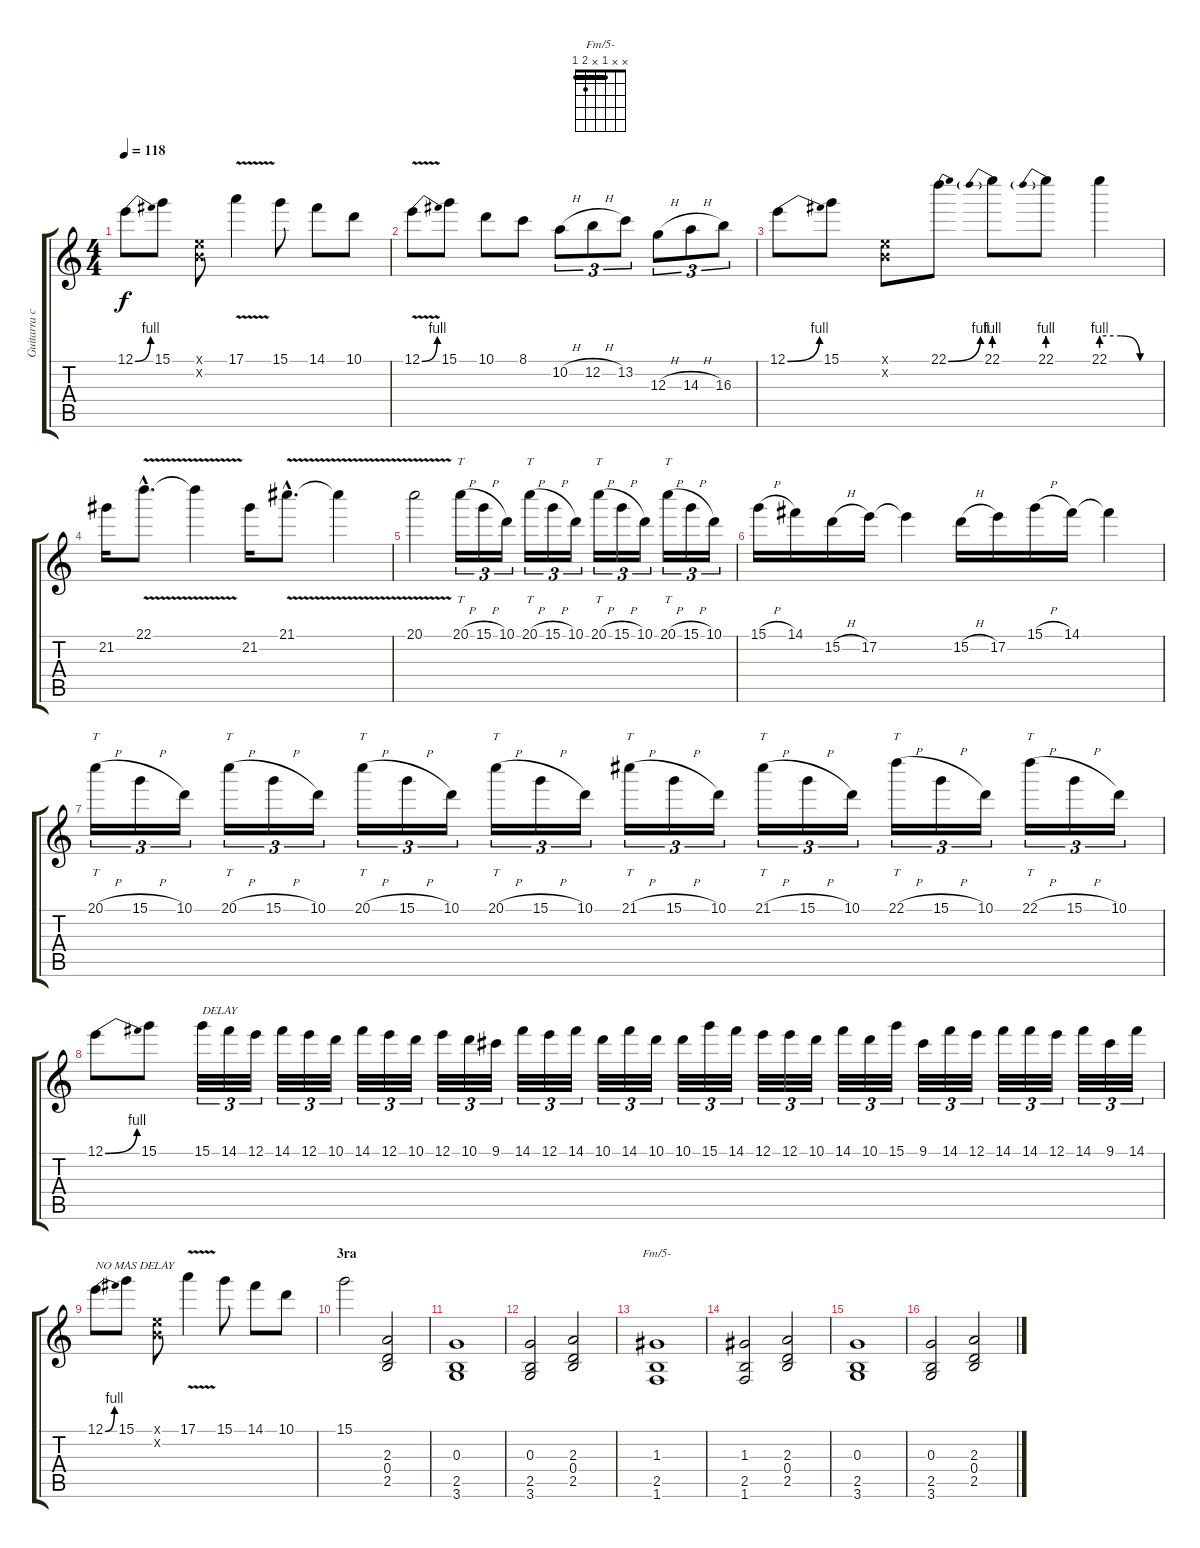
\track ("Guitarra c/distorción" "Guitarra c") {instrument overdrivenguitar}
\staff {score tabs}
\tuning (E4 B3 G3 D3 A2 E2) {hide}
\chord ("Fm/5-" x x 1 x 2 1) {barre 1}
\ts (4 4)
\section ("" "")
\tempo 118
\clef g2
\ks c
12.1{be (bend 0 0 60 4)}.8{dy f} 15.1.8 (0.1{x} 0.2{x}).8 17.1{v}.4 15.1.8 14.1.8 10.1.8 |
12.1{be (bend 0 0 60 4) v}.8 15.1.8 10.1.8 8.1.8 10.2{h}.8{tu (3 2)} 12.2{h}.8{tu (3 2)} 13.2.8{tu (3 2)} 12.3{h}.8{tu (3 2)} 14.3{h}.8{tu (3 2)} 16.3.8{tu (3 2)} |
12.1{be (bend 0 0 60 4)}.8 15.1.8 (0.1{x} 0.2{x}).8 22.1{be (bend 0 0 60 4)}.8 22.1{be (prebend 0 4 60 4)}.8 22.1{be (prebend 0 4 60 4)}.8 22.1{be (custom 0 4 20 4 40 0 60 0)}.4 |
21.2.16 22.1{v hac}.8{d} 22.1{t}.4 21.2.16 21.1{v hac}.8{d} 21.1{t}.4 |
20.1{v}.2 20.1{h}.16{tt tu (3 2)} 15.1{h}.16{tu (3 2)} 10.1.16{tu (3 2)} 20.1{h}.16{tt tu (3 2)} 15.1{h}.16{tu (3 2)} 10.1.16{tu (3 2)} 20.1{h}.16{tt tu (3 2)} 15.1{h}.16{tu (3 2)} 10.1.16{tu (3 2)} 20.1{h}.16{tt tu (3 2)} 15.1{h}.16{tu (3 2)} 10.1.16{tu (3 2)} |
15.1{h}.16 14.1.16 15.2{h}.16 17.2.16 17.2{t}.4 15.2{h}.16 17.2.16 15.1{h}.16 14.1.16 14.1{t}.4 |
20.1{h}.16{tt tu (3 2)} 15.1{h}.16{tu (3 2)} 10.1.16{tu (3 2)} 20.1{h}.16{tt tu (3 2)} 15.1{h}.16{tu (3 2)} 10.1.16{tu (3 2)} 20.1{h}.16{tt tu (3 2)} 15.1{h}.16{tu (3 2)} 10.1.16{tu (3 2)} 20.1{h}.16{tt tu (3 2)} 15.1{h}.16{tu (3 2)} 10.1.16{tu (3 2)} 21.1{h}.16{tt tu (3 2)} 15.1{h}.16{tu (3 2)} 10.1.16{tu (3 2)} 21.1{h}.16{tt tu (3 2)} 15.1{h}.16{tu (3 2)} 10.1.16{tu (3 2)} 22.1{h}.16{tt tu (3 2)} 15.1{h}.16{tu (3 2)} 10.1.16{tu (3 2)} 22.1{h}.16{tt tu (3 2)} 15.1{h}.16{tu (3 2)} 10.1.16{tu (3 2)} |
12.1{be (bend 0 0 60 4)}.8 15.1.8 15.1.32{tu (3 2) txt "DELAY"} 14.1.32{tu (3 2)} 12.1.32{tu (3 2)} 14.1.32{tu (3 2)} 12.1.32{tu (3 2)} 10.1.32{tu (3 2)} 14.1.32{tu (3 2)} 12.1.32{tu (3 2)} 10.1.32{tu (3 2)} 12.1.32{tu (3 2)} 10.1.32{tu (3 2)} 9.1.32{tu (3 2)} 14.1.32{tu (3 2)} 12.1.32{tu (3 2)} 14.1.32{tu (3 2)} 10.1.32{tu (3 2)} 14.1.32{tu (3 2)} 10.1.32{tu (3 2)} 10.1.32{tu (3 2)} 15.1.32{tu (3 2)} 14.1.32{tu (3 2)} 12.1.32{tu (3 2)} 12.1.32{tu (3 2)} 10.1.32{tu (3 2)} 14.1.32{tu (3 2)} 10.1.32{tu (3 2)} 15.1.32{tu (3 2)} 9.1.32{tu (3 2)} 14.1.32{tu (3 2)} 12.1.32{tu (3 2)} 14.1.32{tu (3 2)} 14.1.32{tu (3 2)} 12.1.32{tu (3 2)} 14.1.32{tu (3 2)} 9.1.32{tu (3 2)} 14.1.32{tu (3 2)} |
12.1{be (bend 0 0 60 4)}.8{txt "NO MAS DELAY"} 15.1.8 (0.1{x} 0.2{x}).8 17.1{v}.4 15.1.8 14.1.8 10.1.8 |
\section ("" "3ra")
15.1.2 (2.3 0.4 2.5).2 |
(0.3 2.5 3.6).1 |
(0.3 2.5 3.6).2 (2.3 0.4 2.5).2 |
(1.3 2.5 1.6).1{ch "Fm/5-"} |
(1.3 2.5 1.6).2 (2.3 0.4 2.5).2 |
(0.3 2.5 3.6).1 |
(0.3 2.5 3.6).2 (2.3 0.4 2.5).2
